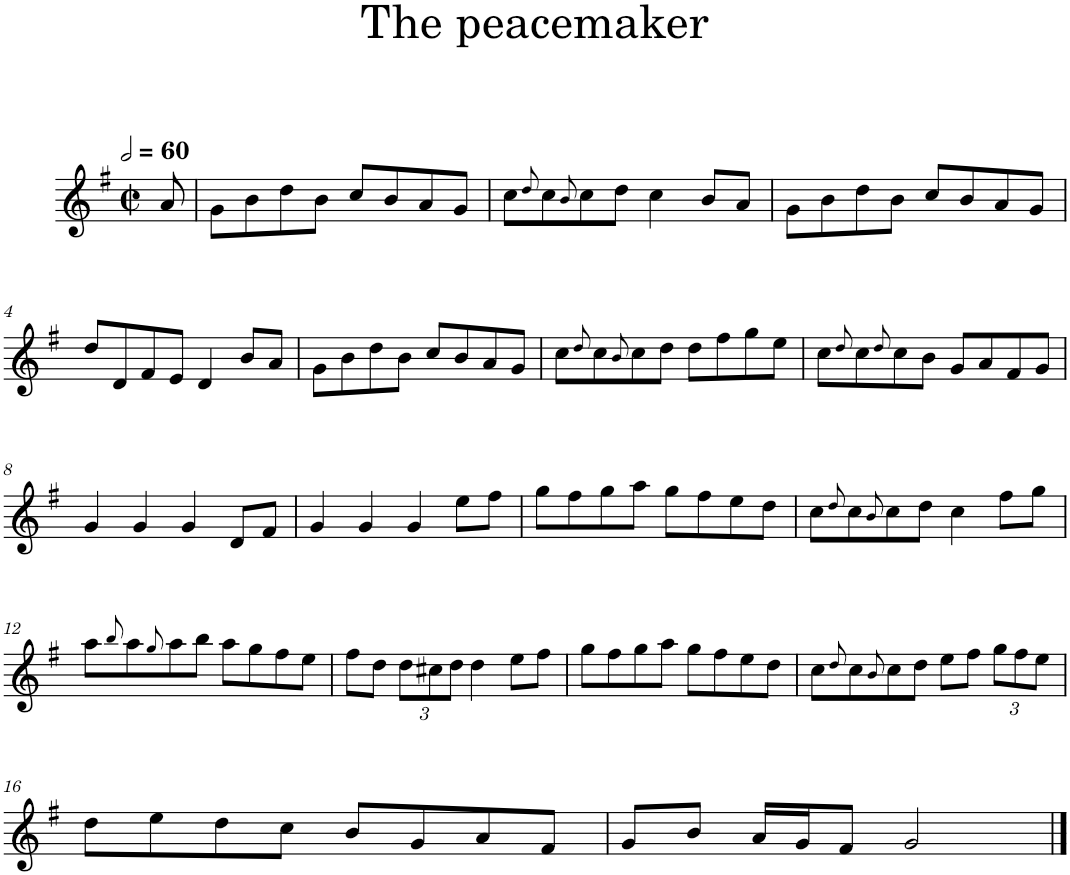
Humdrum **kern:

**kern
*part1
*staff1
*I"Flute
*I'Fl.
*clefG2
*k[f#]
*M2/2
*met(c|)
*MM120
=
8a/
=1
8g\L
8b\
8dd\
8b\J
8cc/L
8b/
8a/
8g/J
=2
8cc\L
8qdd/
8cc\
8qb/
8cc\
8dd\J
4cc\
8b/L
8a/J
=3
8g\L
8b\
8dd\
8b\J
8cc/L
8b/
8a/
8g/J
!!LO:LB:g=z
=4
8dd/L
8d/
8f#/
8e/J
4d/
8b/L
8a/J
=5
8g\L
8b\
8dd\
8b\J
8cc/L
8b/
8a/
8g/J
=6
8cc\L
8qdd/
8cc\
8qb/
8cc\
8dd\J
8dd\L
8ff#\
8gg\
8ee\J
=7
8cc\L
8qdd/
8cc\
8qdd/
8cc\
8b\J
8g/L
8a/
8f#/
8g/J
!!LO:LB:g=z
=8
4g/
4g/
4g/
8d/L
8f#/J
=9
4g/
4g/
4g/
8ee\L
8ff#\J
=10
8gg\L
8ff#\
8gg\
8aa\J
8gg\L
8ff#\
8ee\
8dd\J
=11
8cc\L
8qdd/
8cc\
8qb/
8cc\
8dd\J
4cc\
8ff#\L
8gg\J
!!LO:LB:g=z
=12
8aa\L
8qbb/
8aa\
8qgg/
8aa\
8bb\J
8aa\L
8gg\
8ff#\
8ee\J
=13
8ff#\L
8dd\J
*Xbrackettup
12dd\L
12cc#X\
12dd\J
4dd\
8ee\L
8ff#\J
=14
8gg\L
8ff#\
8gg\
8aa\J
8gg\L
8ff#\
8ee\
8dd\J
=15
8cc\L
8qdd/
8cc\
8qb/
8cc\
8dd\J
8ee\L
8ff#\J
12gg\L
12ff#\
12ee\J
!!LO:LB:g=z
=16
8dd\L
8ee\
8dd\
8cc\J
8b/L
8g/
8a/
8f#/J
=17
8g/L
8b/J
16a/LL
16g/J
8f#/J
2g/
==
*-
